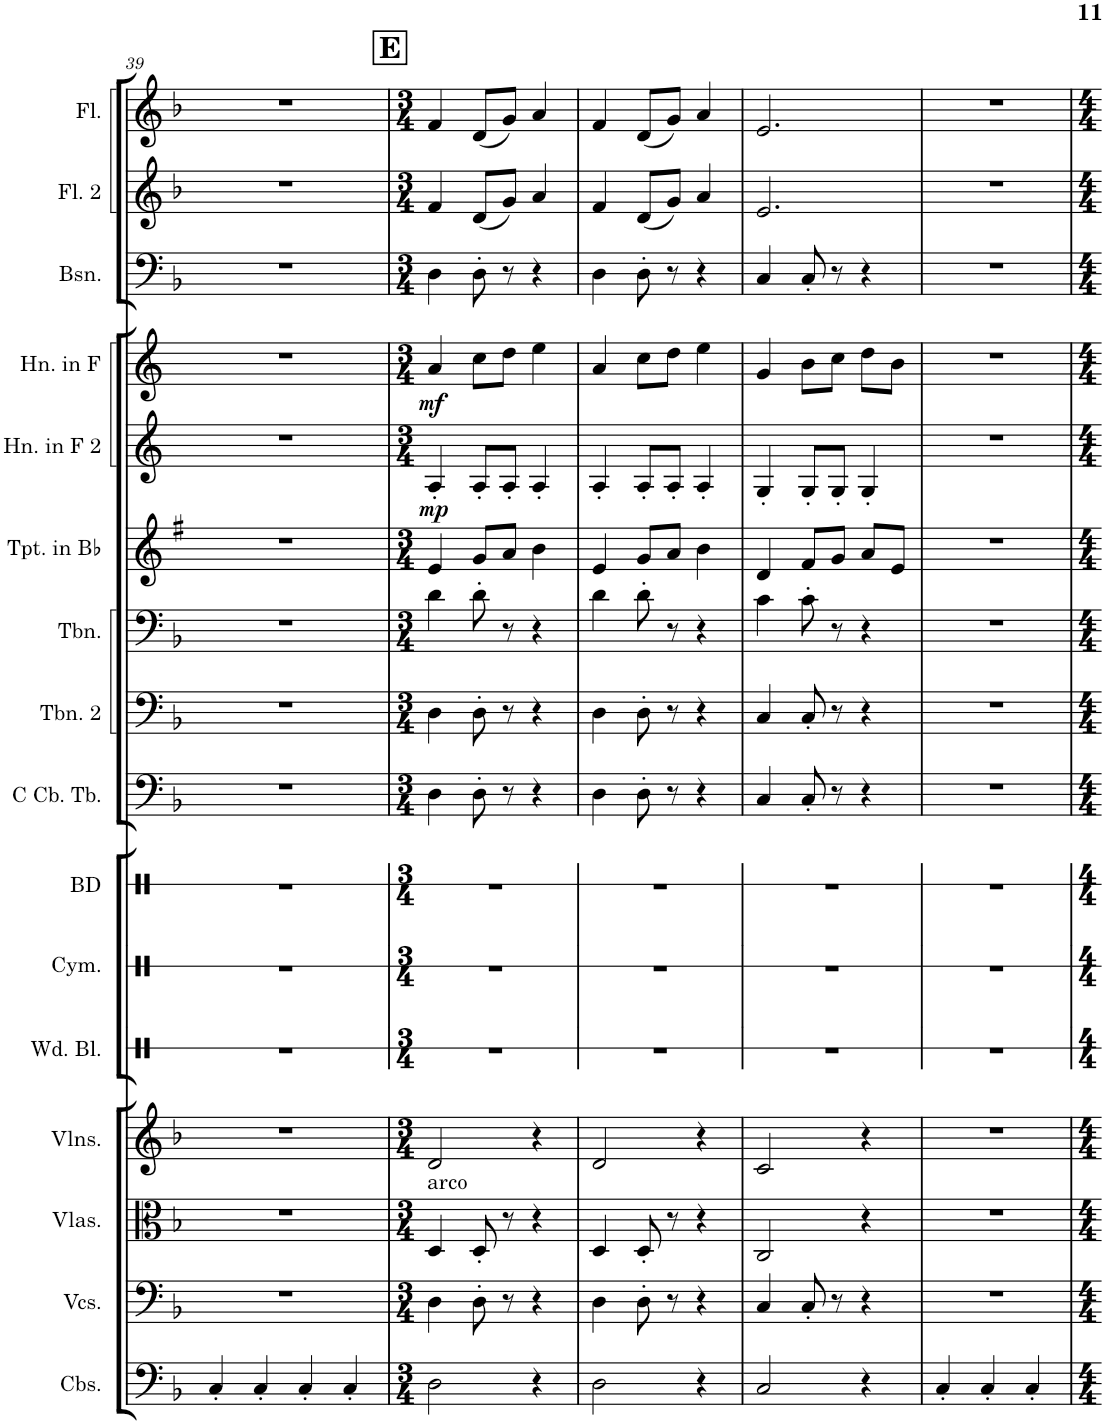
**kern	**kern	**kern	**kern	**kern	**kern	**kern	**kern	**kern	**kern	**kern	**kern	**dynam	**kern	**dynam	**kern	**kern	**kern
*part16	*part15	*part14	*part13	*part12	*part11	*part10	*part9	*part8	*part7	*part6	*part5	*part5	*part4	*part4	*part3	*part2	*part1
*staff16	*staff15	*staff14	*staff13	*staff12	*staff11	*staff10	*staff9	*staff8	*staff7	*staff6	*staff5	*staff5	*staff4	*staff4	*staff3	*staff2	*staff1
*I"Contrabasses	*I"Violoncellos	*I"Violas	*I"Violins	*I"Wood Blocks	*I"Cymbals	*I"Bass Drum	*I"C Contrabass Tuba	*I"Trombone 2	*I"Trombone	*I"Trumpet in Bb	*I"Horn in F 2	*	*I"Horn in F	*	*I"Bassoon	*I"Flute 2	*I"Flute
*I'Cbs.	*I'Vcs.	*I'Vlas.	*I'Vlns.	*I'Wd. Bl.	*I'Cym.	*I'BD	*I'C Cb. Tb.	*I'Tbn. 2	*I'Tbn.	*I'Tpt. in Bb	*I'Hn. in F 2	*	*I'Hn. in F	*	*I'Bsn.	*I'Fl. 2	*I'Fl.
!!LO:PB:g=z
*clefF4	*clefF4	*clefC3	*clefG2	*clefX	*clefX	*clefX	*clefF4	*clefF4	*clefF4	*clefG2	*clefG2	*	*clefG2	*	*clefF4	*clefG2	*clefG2
*Trd7c12	*	*	*	*	*	*	*	*	*	*Trd1c2	*Trd4c7	*	*Trd4c7	*	*	*	*
*k[b-]	*k[b-]	*k[b-]	*k[b-]	*k[]	*k[]	*k[]	*k[b-]	*k[b-]	*k[b-]	*k[f#]	*k[]	*	*k[]	*	*k[b-]	*k[b-]	*k[b-]
*M4/4	*M4/4	*M4/4	*M4/4	*M4/4	*M4/4	*M4/4	*M4/4	*M4/4	*M4/4	*M4/4	*M4/4	*	*M4/4	*	*M4/4	*M4/4	*M4/4
=39	=39	=39	=39	=39	=39	=39	=39	=39	=39	=39	=39	=39	=39	=39	=39	=39	=39
4C'/	1r	1r	1r	1r	1r	1r	1r	1r	1r	1r	1r	.	1r	.	1r	1r	1r
4C'/	.	.	.	.	.	.	.	.	.	.	.	.	.	.	.	.	.
4C'/	.	.	.	.	.	.	.	.	.	.	.	.	.	.	.	.	.
4C'/	.	.	.	.	.	.	.	.	.	.	.	.	.	.	.	.	.
!!LO:REH:place=s1:a:B:cj:fs=14:t=E
=40	=40	=40	=40	=40	=40	=40	=40	=40	=40	=40	=40	=40	=40	=40	=40	=40	=40
*M3/4	*M3/4	*M3/4	*M3/4	*M3/4	*M3/4	*M3/4	*M3/4	*M3/4	*M3/4	*M3/4	*M3/4	*	*M3/4	*	*M3/4	*M3/4	*M3/4
!	!	!LO:TX:a:t=arco	!	!	!	!	!	!	!	!	!	!	!	!	!	!	!
!	!	!	!	!	!	!	!	!	!	!	!	!LO:DY:b	!	!LO:DY:b	!	!	!
2D\	4D\	4D/	2d/	2.r	2.r	2.r	4D\	4D\	4d\	4e/	4A'/	mp	4a/	mf	4D\	4f/	4f/
.	8D'\	8D'/	.	.	.	.	8D'\	8D'\	8d'\	8g/L	8A'/L	.	8cc\L	.	8D'\	(8d/L	(8d/L
.	8r	8r	.	.	.	.	8r	8r	8r	8a/J	8A'/J	.	8dd\J	.	8r	8g/J)	8g/J)
4r	4r	4r	4r	.	.	.	4r	4r	4r	4b\	4A'/	.	4ee\	.	4r	4a/	4a/
=41	=41	=41	=41	=41	=41	=41	=41	=41	=41	=41	=41	=41	=41	=41	=41	=41	=41
2D\	4D\	4D/	2d/	2.r	2.r	2.r	4D\	4D\	4d\	4e/	4A'/	.	4a/	.	4D\	4f/	4f/
.	8D'\	8D'/	.	.	.	.	8D'\	8D'\	8d'\	8g/L	8A'/L	.	8cc\L	.	8D'\	(8d/L	(8d/L
.	8r	8r	.	.	.	.	8r	8r	8r	8a/J	8A'/J	.	8dd\J	.	8r	8g/J)	8g/J)
4r	4r	4r	4r	.	.	.	4r	4r	4r	4b\	4A'/	.	4ee\	.	4r	4a/	4a/
=42	=42	=42	=42	=42	=42	=42	=42	=42	=42	=42	=42	=42	=42	=42	=42	=42	=42
2C/	4C/	2C/	2c/	2.r	2.r	2.r	4C/	4C/	4c\	4d/	4G'/	.	4g/	.	4C/	2.e/	2.e/
.	8C'/	.	.	.	.	.	8C'/	8C'/	8c'\	8f#/L	8G'/L	.	8b\L	.	8C'/	.	.
.	8r	.	.	.	.	.	8r	8r	8r	8g/J	8G'/J	.	8cc\J	.	8r	.	.
4r	4r	4r	4r	.	.	.	4r	4r	4r	8a/L	4G'/	.	8dd\L	.	4r	.	.
.	.	.	.	.	.	.	.	.	.	8e/J	.	.	8b\J	.	.	.	.
=43	=43	=43	=43	=43	=43	=43	=43	=43	=43	=43	=43	=43	=43	=43	=43	=43	=43
4C'/	2.r	2.r	2.r	2.r	2.r	2.r	2.r	2.r	2.r	2.r	2.r	.	2.r	.	2.r	2.r	2.r
4C'/	.	.	.	.	.	.	.	.	.	.	.	.	.	.	.	.	.
4C'/	.	.	.	.	.	.	.	.	.	.	.	.	.	.	.	.	.
=	=	=	=	=	=	=	=	=	=	=	=	=	=	=	=	=	=
*-	*-	*-	*-	*-	*-	*-	*-	*-	*-	*-	*-	*-	*-	*-	*-	*-	*-
